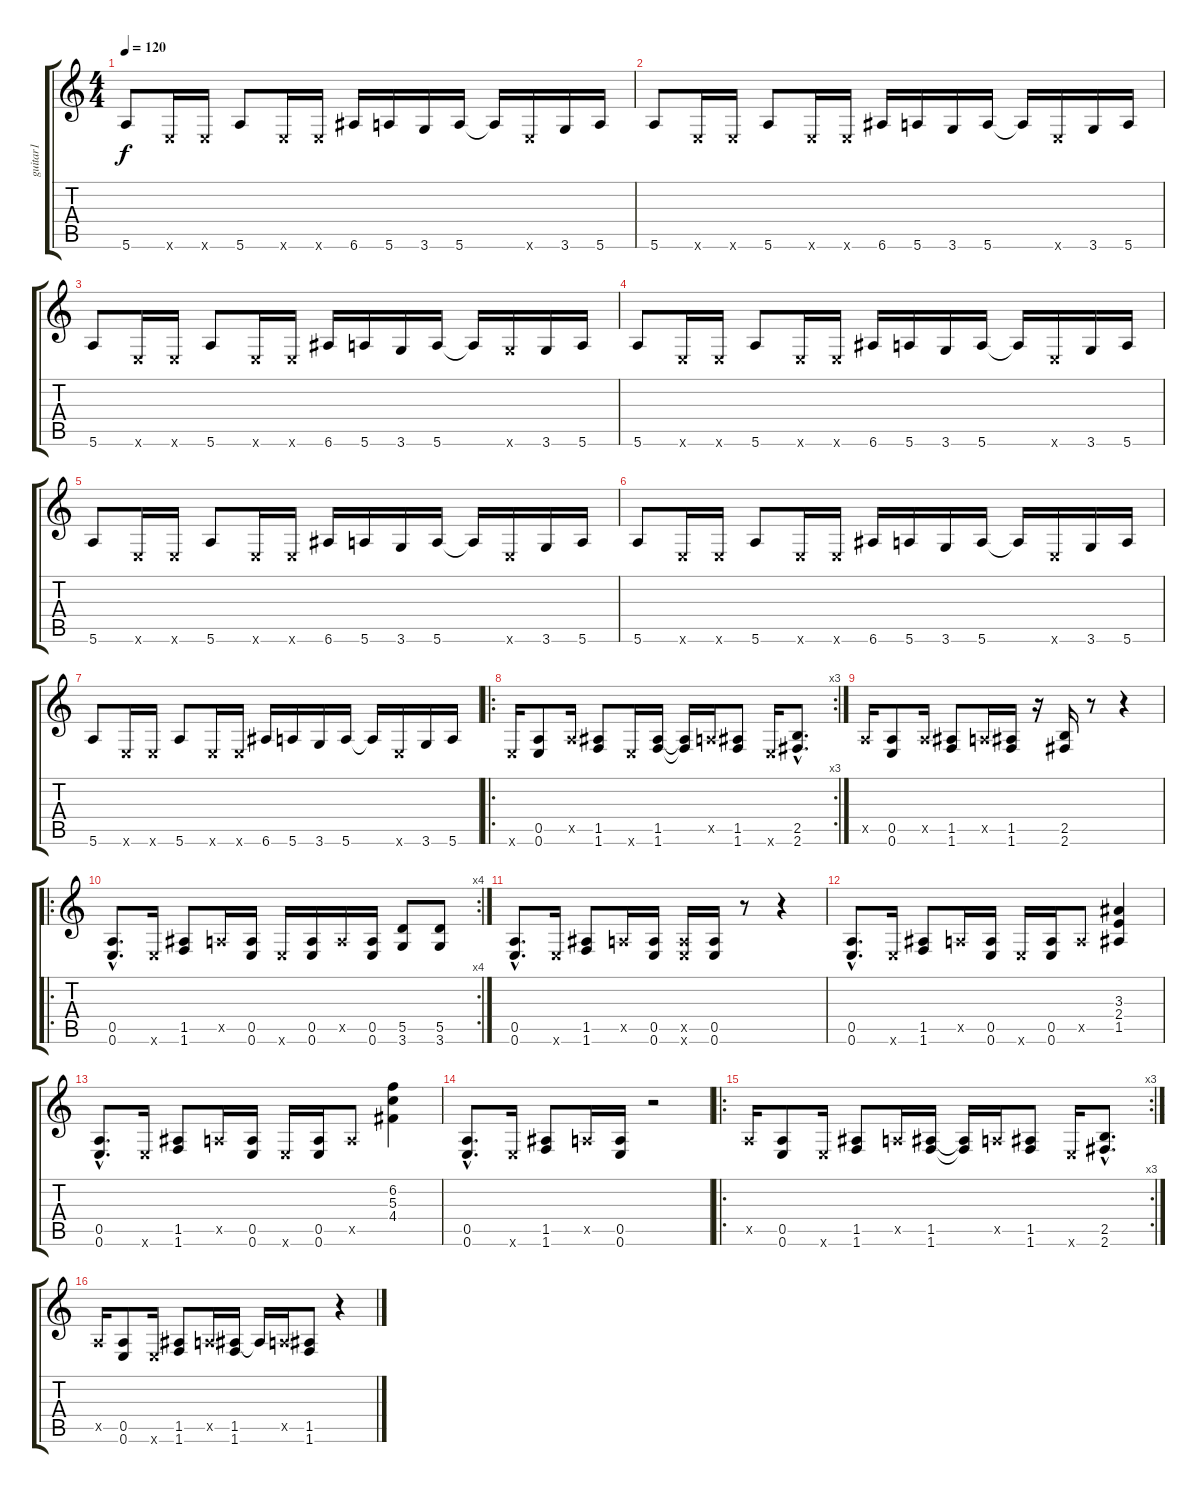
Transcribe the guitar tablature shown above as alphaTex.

\track ("guitar1" "guitar1") {instrument distortionguitar}
\staff {score tabs}
\tuning (E4 B3 G3 D3 A2 E2) {hide}
\ts (4 4)
\tempo 120
\clef g2
\ks c
5.6.8{dy f} 0.6{x}.16 0.6{x}.16 5.6.8 0.6{x}.16 0.6{x}.16 6.6.16 5.6.16 3.6.16 5.6.16 5.6{t}.16 0.6{x}.16 3.6.16 5.6.16 |
5.6.8 0.6{x}.16 0.6{x}.16 5.6.8 0.6{x}.16 0.6{x}.16 6.6.16 5.6.16 3.6.16 5.6.16 5.6{t}.16 0.6{x}.16 3.6.16 5.6.16 |
5.6.8 0.6{x}.16 0.6{x}.16 5.6.8 0.6{x}.16 0.6{x}.16 6.6.16 5.6.16 3.6.16 5.6.16 5.6{t}.16 3.6{x}.16 3.6.16 5.6.16 |
5.6.8 0.6{x}.16 0.6{x}.16 5.6.8 0.6{x}.16 0.6{x}.16 6.6.16 5.6.16 3.6.16 5.6.16 5.6{t}.16 0.6{x}.16 3.6.16 5.6.16 |
5.6.8 0.6{x}.16 0.6{x}.16 5.6.8 0.6{x}.16 0.6{x}.16 6.6.16 5.6.16 3.6.16 5.6.16 5.6{t}.16 0.6{x}.16 3.6.16 5.6.16 |
5.6.8 0.6{x}.16 0.6{x}.16 5.6.8 0.6{x}.16 0.6{x}.16 6.6.16 5.6.16 3.6.16 5.6.16 5.6{t}.16 0.6{x}.16 3.6.16 5.6.16 |
5.6.8 0.6{x}.16 0.6{x}.16 5.6.8 0.6{x}.16 0.6{x}.16 6.6.16 5.6.16 3.6.16 5.6.16 5.6{t}.16 0.6{x}.16 3.6.16 5.6.16 |
\ro
\rc 3
0.6{x}.16 (0.5 0.6).8 0.5{x}.16 (1.5 1.6).8 0.6{x}.16 (1.5 1.6).16 (1.5{t} 1.6{t}).16 0.5{x}.16 (1.5 1.6).8 0.6{x}.16 (2.5{hac} 2.6{hac}).8{d} |
0.5{x}.16 (0.5 0.6).8 0.5{x}.16 (1.5 1.6).8 0.5{x}.16 (1.5 1.6).16 r.16 (2.5 2.6).16 r.8 r.4 |
\ro
\rc 4
(0.5{hac} 0.6{hac}).8{d} 0.6{x}.16 (1.5 1.6).8 0.5{x}.16 (0.5 0.6).16 0.6{x}.16 (0.5 0.6).16 0.5{x}.16 (0.5 0.6).16 (5.5 3.6).8 (5.5 3.6).8 |
(0.5{hac} 0.6{hac}).8{d} 0.6{x}.16 (1.5 1.6).8 0.5{x}.16 (0.5 0.6).16 (0.5{x} 0.6{x}).16 (0.5 0.6).16 r.8 r.4 |
(0.5{hac} 0.6{hac}).8{d} 0.6{x}.16 (1.5 1.6).8 0.5{x}.16 (0.5 0.6).16 0.6{x}.16 (0.5 0.6).16 0.5{x}.8 (3.3 2.4 1.5).4 |
(0.5{hac} 0.6{hac}).8{d} 0.6{x}.16 (1.5 1.6).8 0.5{x}.16 (0.5 0.6).16 0.6{x}.16 (0.5 0.6).16 0.5{x}.8 (6.2 5.3 4.4).4 |
(0.5{hac} 0.6{hac}).8{d} 0.6{x}.16 (1.5 1.6).8 0.5{x}.16 (0.5 0.6).16 r.2 |
\ro
\rc 3
0.5{x}.16 (0.5 0.6).8 0.6{x}.16 (1.5 1.6).8 0.5{x}.16 (1.5 1.6).16 (1.5{t} 1.6{t}).16 0.5{x}.16 (1.5 1.6).8 0.6{x}.16 (2.5{hac} 2.6{hac}).8{d} |
0.5{x}.16 (0.5 0.6).8 0.6{x}.16 (1.5 1.6).8 0.5{x}.16 (1.5 1.6).16 1.5{t}.16 0.5{x}.16 (1.5 1.6).8 r.4
